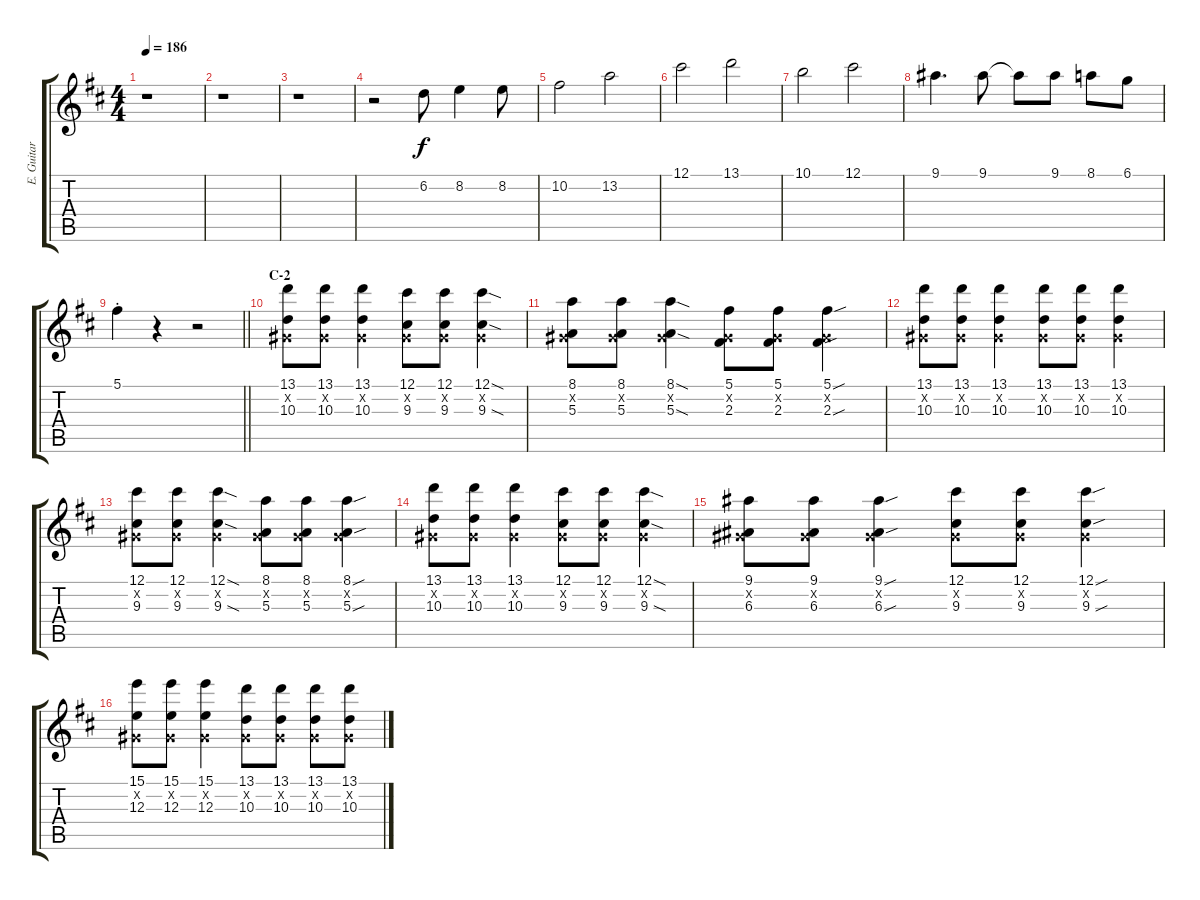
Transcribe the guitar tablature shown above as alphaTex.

\track ("E. Guitar III" "E. Guitar ") {instrument overdrivenguitar}
\staff {score tabs}
\tuning (Db4 Ab3 E3 B2 Gb2 B1) {hide}
\ts (4 4)
\tempo 186
\clef g2
\ks d
r.1{dy f} |
r.1 |
r.1 |
r.2 6.2.8 8.2.4 8.2.8 |
10.2.2 13.2.2 |
12.1.2 13.1.2 |
10.1.2 12.1.2 |
9.1.4{d} 9.1.8 9.1{t}.8 9.1.8 8.1.8 6.1.8 |
\barLineRight lightlight
5.1{st}.4 r.4 r.2 |
\section ("" "C-2")
(13.1 0.2{x} 10.3).8 (13.1 0.2{x} 10.3).8 (13.1 0.2{x} 10.3).4 (12.1 0.2{x} 9.3).8 (12.1 0.2{x} 9.3).8 (12.1{sod} 0.2{x} 9.3{sod}).4 |
(8.1 0.2{x} 5.3).8 (8.1 0.2{x} 5.3).8 (8.1{sod} 0.2{x} 5.3{sod}).4 (5.1 0.2{x} 2.3).8 (5.1 0.2{x} 2.3).8 (5.1{sou} 0.2{x} 2.3{sou}).4 |
(13.1 0.2{x} 10.3).8 (13.1 0.2{x} 10.3).8 (13.1 0.2{x} 10.3).4 (13.1 0.2{x} 10.3).8 (13.1 0.2{x} 10.3).8 (13.1 0.2{x} 10.3).4 |
(12.1 0.2{x} 9.3).8 (12.1 0.2{x} 9.3).8 (12.1{sod} 0.2{x} 9.3{sod}).4 (8.1 0.2{x} 5.3).8 (8.1 0.2{x} 5.3).8 (8.1{sou} 0.2{x} 5.3{sou}).4 |
(13.1 0.2{x} 10.3).8 (13.1 0.2{x} 10.3).8 (13.1 0.2{x} 10.3).4 (12.1 0.2{x} 9.3).8 (12.1 0.2{x} 9.3).8 (12.1{sod} 0.2{x} 9.3{sod}).4 |
(9.1 0.2{x} 6.3).8 (9.1 0.2{x} 6.3).8 (9.1{sou} 0.2{x} 6.3{sou}).4 (12.1 0.2{x} 9.3).8 (12.1 0.2{x} 9.3).8 (12.1{sou} 0.2{x} 9.3{sou}).4 |
(15.1 0.2{x} 12.3).8 (15.1 0.2{x} 12.3).8 (15.1 0.2{x} 12.3).4 (13.1 0.2{x} 10.3).8 (13.1 0.2{x} 10.3).8 (13.1 0.2{x} 10.3).8 (13.1 0.2{x} 10.3).8
